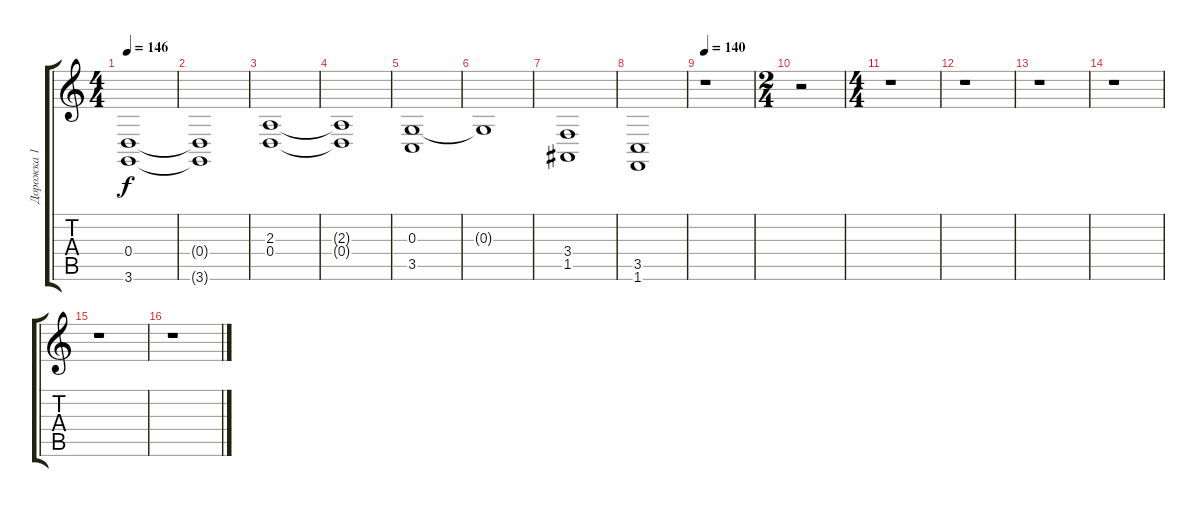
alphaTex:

\track ("Дорожка 1" "Дорожка 1") {instrument acousticgrandpiano}
\staff {score tabs}
\tuning (E4 B3 G3 D3 A2 E2) {hide}
\ts (4 4)
\tempo 146
\clef g2
\ks c
(0.4 3.6).1{dy f} |
(0.4{t} 3.6{t}).1 |
(2.3 0.4).1 |
(2.3{t} 0.4{t}).1 |
(0.3 3.5).1 |
0.3{t}.1 |
(3.4 1.5).1 |
(3.5 1.6).1 |
\tempo 140
r.1 |
\ts (2 4)
r.2 |
\ts (4 4)
r.1 |
r.1 |
r.1 |
r.1 |
r.1 |
r.1
